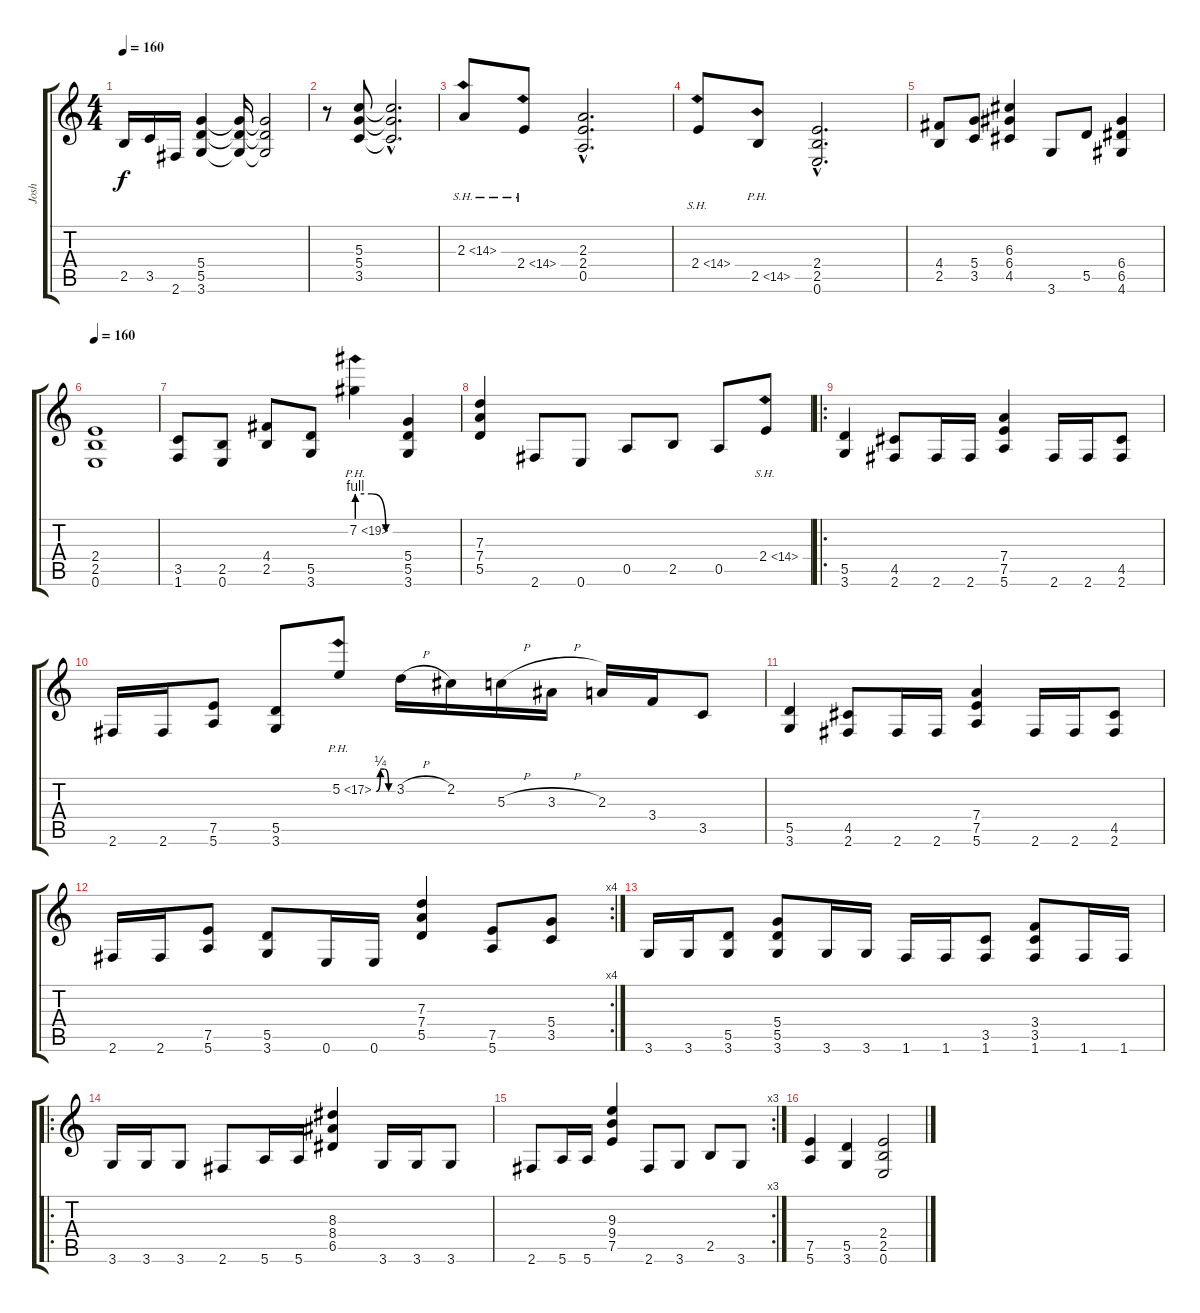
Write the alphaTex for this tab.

\track ("Josh" "Josh") {instrument distortionguitar}
\staff {score tabs}
\tuning (E4 B3 G3 D3 A2 E2) {hide}
\ts (4 4)
\tempo 160
\tempo 130
\tempo 160
\clef g2
\ks c
2.5.16{dy f instrument distortionguitar} 3.5.16 2.6.16 (5.4 5.5 3.6).4 (5.4{t} 5.5{t} 3.6{t}).16 (5.4{t} 5.5{t} 3.6{t}).2 |
r.8 (5.3 5.4 3.5).8 (5.3{hac t} 5.4{hac t} 3.5{hac t}).2{d} |
2.3{sh 12}.8 2.4{sh 12}.8 (2.3{hac} 2.4{hac} 0.5{hac}).2{d} |
2.4{sh 12}.8 2.5{ph 12}.8 (2.4{hac} 2.5{hac} 0.6{hac}).2{d} |
(4.4 2.5).8 (5.4 3.5).8 (6.3 6.4 4.5).4 3.6.8 5.5.8 (6.4 6.5 4.6).4 |
\tempo 160
(2.4 2.5 0.6).1 |
(3.5 1.6).8 (2.5 0.6).8 (4.4 2.5).8 (5.5 3.6).8 7.2{be (custom 0 4 20 4 40 0 60 0) ph 12}.4 (5.4 5.5 3.6).4 |
(7.3 7.4 5.5).4 2.6.8 0.6.8 0.5.8 2.5.8 0.5.8 2.4{sh 12}.8 |
\ro
(5.5 3.6).4 (4.5 2.6).8 2.6.16 2.6.16 (7.4 7.5 5.6).4 2.6.16 2.6.16 (4.5 2.6).8 |
2.6.16 2.6.16 (7.5 5.6).8 (5.5 3.6).8 5.2{be (custom 0 0 15 1 30 1 45 0 60 0) ph 12}.8 3.2{h}.16 2.2.16 5.3{h}.16 3.3{h}.16 2.3.16 3.4.16 3.5.8 |
(5.5 3.6).4 (4.5 2.6).8 2.6.16 2.6.16 (7.4 7.5 5.6).4 2.6.16 2.6.16 (4.5 2.6).8 |
\rc 4
2.6.16 2.6.16 (7.5 5.6).8 (5.5 3.6).8 0.6.16 0.6.16 (7.3 7.4 5.5).4 (7.5 5.6).8 (5.4 3.5).8 |
3.6.16 3.6.16 (5.5 3.6).8 (5.4 5.5 3.6).8 3.6.16 3.6.16 1.6.16 1.6.16 (3.5 1.6).8 (3.4 3.5 1.6).8 1.6.16 1.6.16 |
\ro
3.6.16 3.6.16 3.6.8 2.6.8 5.6.16 5.6.16 (8.3 8.4 6.5).4 3.6.16 3.6.16 3.6.8 |
\rc 3
2.6.8 5.6.16 5.6.16 (9.3 9.4 7.5).4 2.6.8 3.6.8 2.5.8 3.6.8 |
(7.5 5.6).4 (5.5 3.6).4 (2.4 2.5 0.6).2
